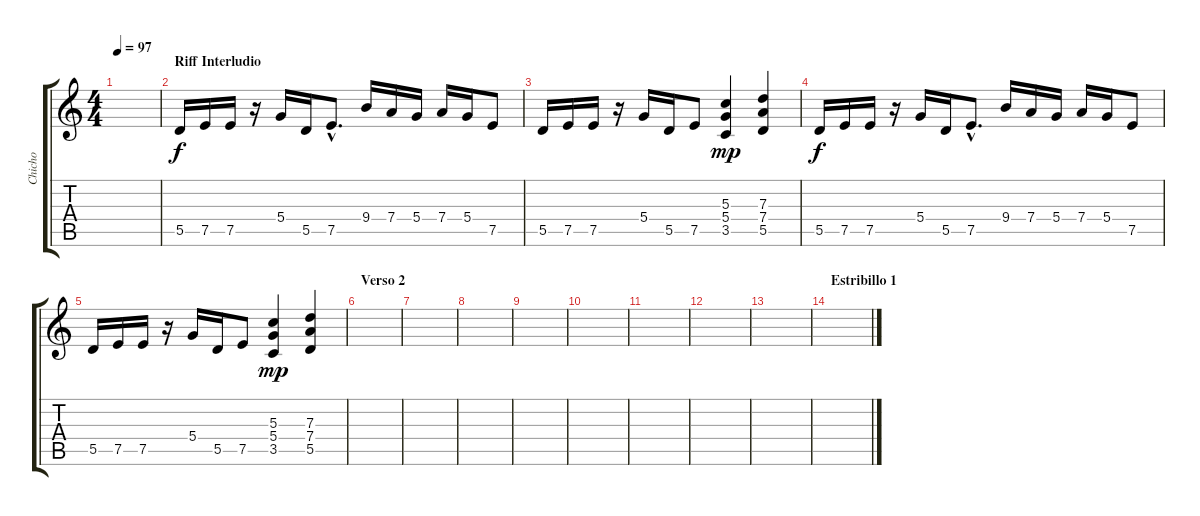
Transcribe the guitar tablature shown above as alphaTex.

\track ("Chicho" "Chicho") {instrument distortionguitar}
\staff {score tabs}
\tuning (E4 B3 G3 D3 A2 E2) {hide}
\ts (4 4)
\tempo 97
\clef g2
\ks c
|
\section ("" "Riff Interludio")
5.5.16{dy f} 7.5.16 7.5.16 r.16 5.4.16 5.5.16 7.5{hac}.8{d} 9.4.16 7.4.16 5.4.16 7.4.16 5.4.16 7.5.8 |
5.5.16 7.5.16 7.5.16 r.16 5.4.16 5.5.16 7.5.8 (5.3 5.4 3.5).4{dy mp} (7.3 7.4 5.5).4 |
5.5.16{dy f} 7.5.16 7.5.16 r.16 5.4.16 5.5.16 7.5{hac}.8{d} 9.4.16 7.4.16 5.4.16 7.4.16 5.4.16 7.5.8 |
5.5.16 7.5.16 7.5.16 r.16 5.4.16 5.5.16 7.5.8 (5.3 5.4 3.5).4{dy mp} (7.3 7.4 5.5).4 |
\section ("" "Verso 2")
|
|
|
|
|
|
|
|
\section ("" "Estribillo 1")
